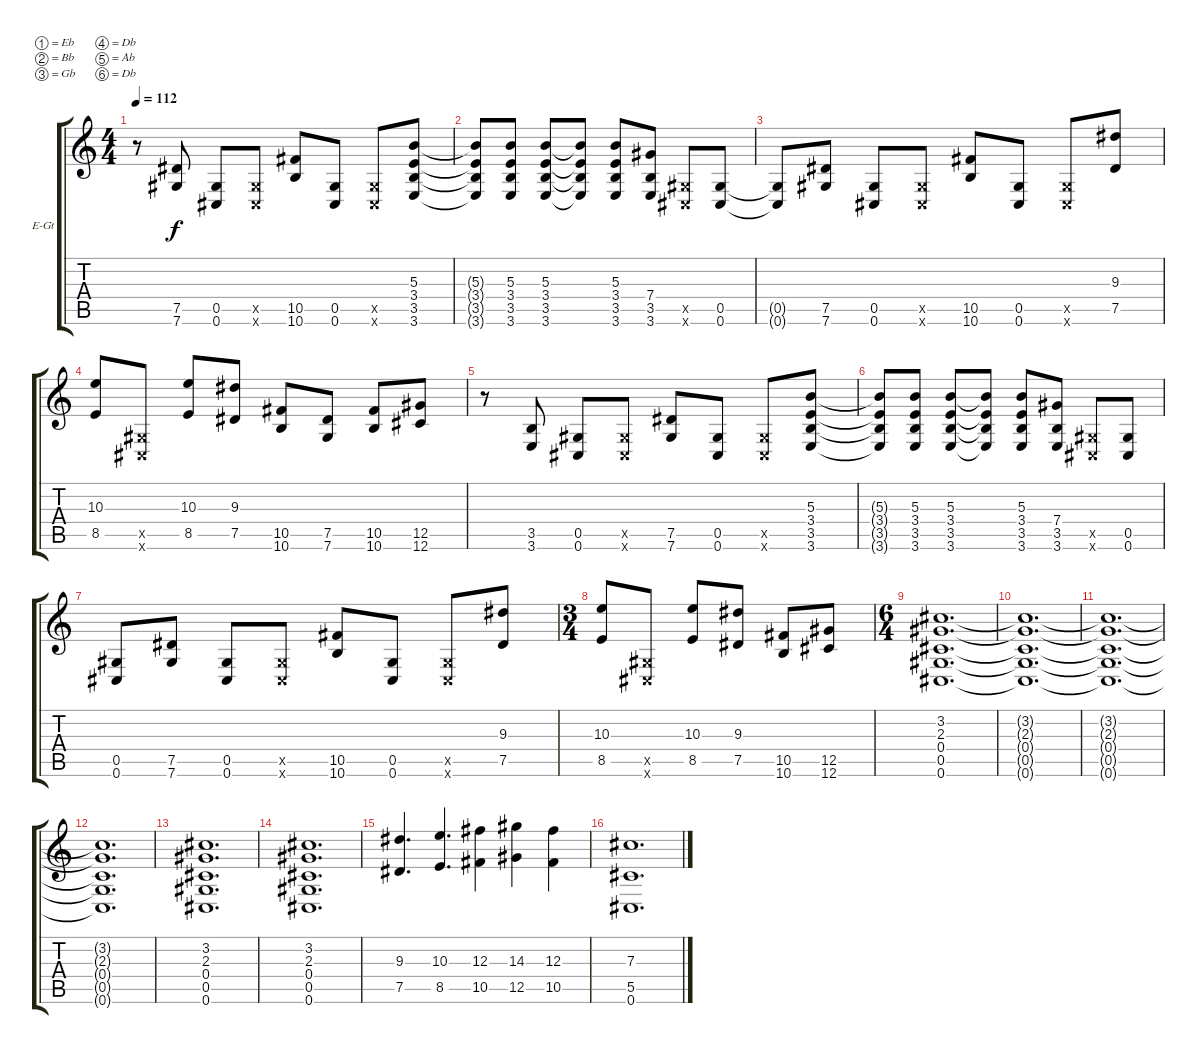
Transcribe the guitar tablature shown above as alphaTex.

\defaultSystemsLayout 4
\bracketExtendMode groupsimilarinstruments
\firstSystemTrackNameOrientation horizontal
\otherSystemsTrackNameOrientation horizontal
\track ("Electric Guitar" "E-Gt") {instrument distortionguitar}
\staff {score tabs}
\tuning (Eb4 Bb3 Gb3 Db3 Ab2 Db2)
\ts (4 4)
\tempo 112
\clef g2
\ks c
r.8{dy f} (7.6 7.5).8 (0.6 0.5).8 (0.5{x} 0.6{x}).8 (10.6 10.5).8 (0.5 0.6).8 (0.6{x} 0.5{x}).8 (3.6 3.5 3.4 5.3).8 |
(3.6{t} 3.5{t} 3.4{t} 5.3{t}).8 (3.6 3.5 3.4 5.3).8 (5.3 3.4 3.5 3.6).8 (5.3{t} 3.4{t} 3.5{t} 3.6{t}).8 (5.3 3.4 3.5 3.6).8 (7.4 3.6 3.5).8 (0.6{x} 0.5{x}).8 (0.5 0.6).8 |
(0.5{t} 0.6{t}).8 (7.6 7.5).8 (0.5 0.6).8 (0.6{x} 0.5{x}).8 (10.5 10.6).8 (0.6 0.5).8 (0.5{x} 0.6{x}).8 (7.5 9.3).8 |
(8.5 10.3).8 (0.6{x} 0.5{x}).8 (8.5 10.3).8 (7.5 9.3).8 (10.6 10.5).8 (7.5 7.6).8 (10.6 10.5).8 (12.5 12.6).8 |
r.8 (3.6 3.5).8 (0.6 0.5).8 (0.5{x} 0.6{x}).8 (7.6 7.5).8 (0.5 0.6).8 (0.6{x} 0.5{x}).8 (3.6 3.5 3.4 5.3).8 |
(3.6{t} 3.5{t} 3.4{t} 5.3{t}).8 (3.6 3.5 3.4 5.3).8 (5.3 3.4 3.5 3.6).8 (5.3{t} 3.4{t} 3.5{t} 3.6{t}).8 (5.3 3.4 3.5 3.6).8 (7.4 3.6 3.5).8 (0.6{x} 0.5{x}).8 (0.5 0.6).8 |
(0.5 0.6).8 (7.6 7.5).8 (0.5 0.6).8 (0.6{x} 0.5{x}).8 (10.5 10.6).8 (0.6 0.5).8 (0.5{x} 0.6{x}).8 (7.5 9.3).8 |
\ts (3 4)
(8.5 10.3).8 (0.6{x} 0.5{x}).8 (8.5 10.3).8 (7.5 9.3).8 (10.6 10.5).8 (12.5 12.6).8 |
\ts (6 4)
(3.2 2.3 0.4 0.5 0.6).1{d} |
(3.2{t} 2.3{t} 0.4{t} 0.5{t} 0.6{t}).1{d} |
(3.2{t} 2.3{t} 0.4{t} 0.5{t} 0.6{t}).1{d} |
(3.2{t} 2.3{t} 0.4{t} 0.5{t} 0.6{t}).1{d} |
(3.2 2.3 0.4 0.5 0.6).1{d} |
(3.2 2.3 0.4 0.5 0.6).1{d} |
(7.5 9.3).4{d} (8.5 10.3).4{d} (10.5 12.3).4 (12.5 14.3).4 (10.5 12.3).4 |
(5.5 7.3 0.6).1{d}
